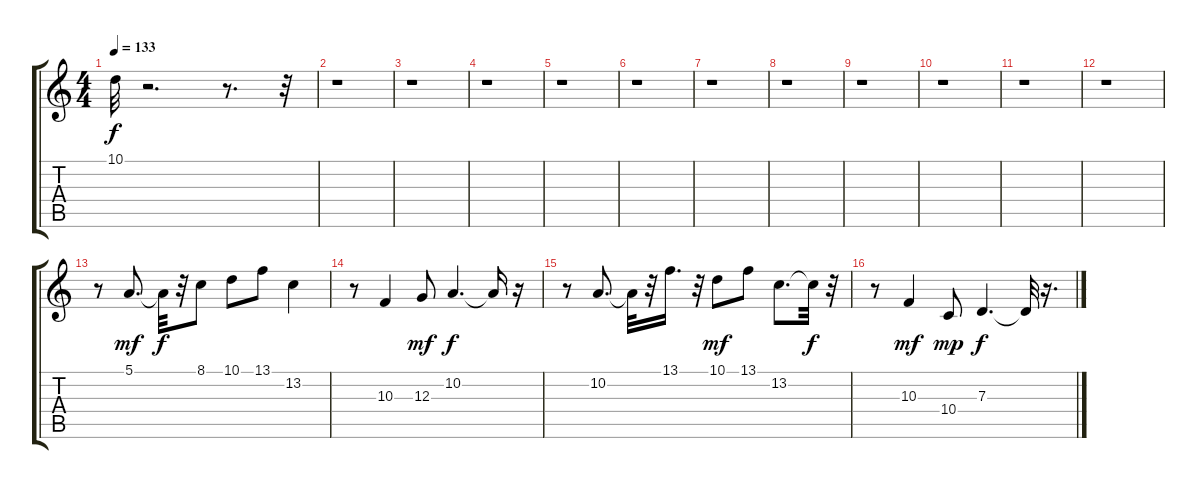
\track "" {instrument flute}
\staff {score tabs}
\tuning (E4 B3 G3 D3 A2 E2) {hide}
\ts (4 4)
\tempo 133
\clef g2
\ks c
10.1{t}.32{dy f} r.2{d} r.8{d} r.32 |
r.1{txt ""} |
r.1 |
r.1 |
r.1 |
r.1 |
r.1 |
r.1 |
r.1 |
r.1 |
r.1 |
r.1 |
r.8 5.1.8{d dy mf} 5.1{t}.32{dy f} r.32 8.1.8 10.1.8 13.1.8 13.2.4 |
r.8 10.3.4 12.3.8{dy mf} 10.2.4{d dy f} 10.2{t}.16 r.16 |
r.8 10.2.8{d} 10.2{t}.32 r.32 13.1.16{d} r.32 10.1.8{dy mf} 13.1.8 13.2.8{d} 13.2{t}.32{dy f} r.32 |
r.8 10.3.4{dy mf} 10.4.8{dy mp} 7.3.4{d dy f} 7.3{t}.32 r.16{d}
